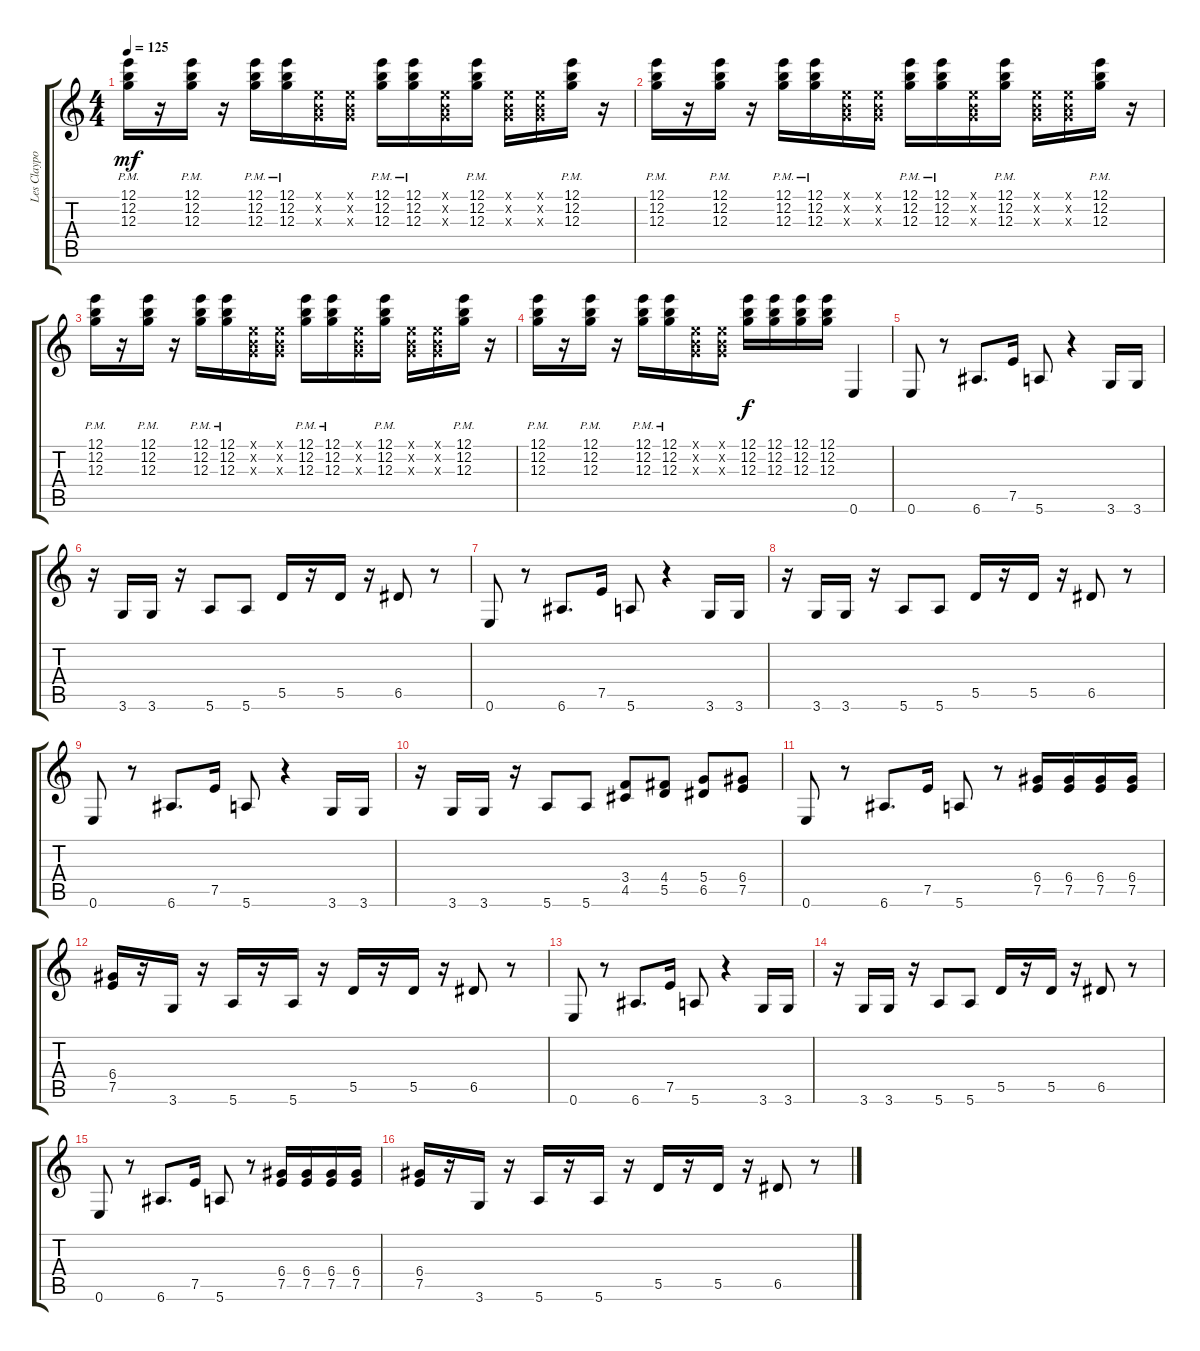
\track ("Les Claypool (Guitar)" "Les Claypo") {instrument overdrivenguitar}
\staff {score tabs}
\tuning (E4 B3 G3 D3 A2 E2) {hide}
\ts (4 4)
\tempo 125
\clef g2
\ks c
(12.1 12.2 12.3{pm}).16{dy mf} r.16 (12.1{pm} 12.2 12.3).16 r.16 (12.1{pm} 12.2 12.3).16 (12.1{pm} 12.2 12.3).16 (0.1{x} 0.2{x} 0.3{x}).16 (0.1{x} 0.2{x} 0.3{x}).16 (12.1{pm} 12.2 12.3).16 (12.1{pm} 12.2 12.3).16 (0.1{x} 0.2{x} 0.3{x}).16 (12.1{pm} 12.2 12.3).16 (0.1{x} 0.2{x} 0.3{x}).16 (0.1{x} 0.2{x} 0.3{x}).16 (12.1{pm} 12.2 12.3).16 r.16 |
(12.1 12.2 12.3{pm}).16 r.16 (12.1{pm} 12.2 12.3).16 r.16 (12.1{pm} 12.2 12.3).16 (12.1{pm} 12.2 12.3).16 (0.1{x} 0.2{x} 0.3{x}).16 (0.1{x} 0.2{x} 0.3{x}).16 (12.1{pm} 12.2 12.3).16 (12.1{pm} 12.2 12.3).16 (0.1{x} 0.2{x} 0.3{x}).16 (12.1{pm} 12.2 12.3).16 (0.1{x} 0.2{x} 0.3{x}).16 (0.1{x} 0.2{x} 0.3{x}).16 (12.1{pm} 12.2 12.3).16 r.16 |
(12.1 12.2 12.3{pm}).16 r.16 (12.1{pm} 12.2 12.3).16 r.16 (12.1{pm} 12.2 12.3).16 (12.1{pm} 12.2 12.3).16 (0.1{x} 0.2{x} 0.3{x}).16 (0.1{x} 0.2{x} 0.3{x}).16 (12.1{pm} 12.2 12.3).16 (12.1{pm} 12.2 12.3).16 (0.1{x} 0.2{x} 0.3{x}).16 (12.1{pm} 12.2 12.3).16 (0.1{x} 0.2{x} 0.3{x}).16 (0.1{x} 0.2{x} 0.3{x}).16 (12.1{pm} 12.2 12.3).16 r.16 |
(12.1 12.2 12.3{pm}).16 r.16 (12.1{pm} 12.2 12.3).16 r.16 (12.1{pm} 12.2 12.3).16 (12.1{pm} 12.2 12.3).16 (0.1{x} 0.2{x} 0.3{x}).16 (0.1{x} 0.2{x} 0.3{x}).16 (12.1 12.2 12.3).16{dy f} (12.1 12.2 12.3).16 (12.1 12.2 12.3).16 (12.1 12.2 12.3).16 0.6.4 |
0.6.8 r.8 6.6.8{d} 7.5.16 5.6.8 r.4 3.6.16 3.6.16 |
r.16 3.6.16 3.6.16 r.16 5.6.8 5.6.8 5.5.16 r.16 5.5.16 r.16 6.5.8 r.8 |
0.6.8 r.8 6.6.8{d} 7.5.16 5.6.8 r.4 3.6.16 3.6.16 |
r.16 3.6.16 3.6.16 r.16 5.6.8 5.6.8 5.5.16 r.16 5.5.16 r.16 6.5.8 r.8 |
0.6.8 r.8 6.6.8{d} 7.5.16 5.6.8 r.4 3.6.16 3.6.16 |
r.16 3.6.16 3.6.16 r.16 5.6.8 5.6.8 (3.4 4.5).8 (4.4 5.5).8 (5.4 6.5).8 (6.4 7.5).8 |
0.6.8 r.8 6.6.8{d} 7.5.16 5.6.8 r.8 (6.4 7.5).16 (6.4 7.5).16 (6.4 7.5).16 (6.4 7.5).16 |
(6.4 7.5).16 r.16 3.6.16 r.16 5.6.16 r.16 5.6.16 r.16 5.5.16 r.16 5.5.16 r.16 6.5.8 r.8 |
0.6.8 r.8 6.6.8{d} 7.5.16 5.6.8 r.4 3.6.16 3.6.16 |
r.16 3.6.16 3.6.16 r.16 5.6.8 5.6.8 5.5.16 r.16 5.5.16 r.16 6.5.8 r.8 |
0.6.8 r.8 6.6.8{d} 7.5.16 5.6.8 r.8 (6.4 7.5).16 (6.4 7.5).16 (6.4 7.5).16 (6.4 7.5).16 |
(6.4 7.5).16 r.16 3.6.16 r.16 5.6.16 r.16 5.6.16 r.16 5.5.16 r.16 5.5.16 r.16 6.5.8 r.8
